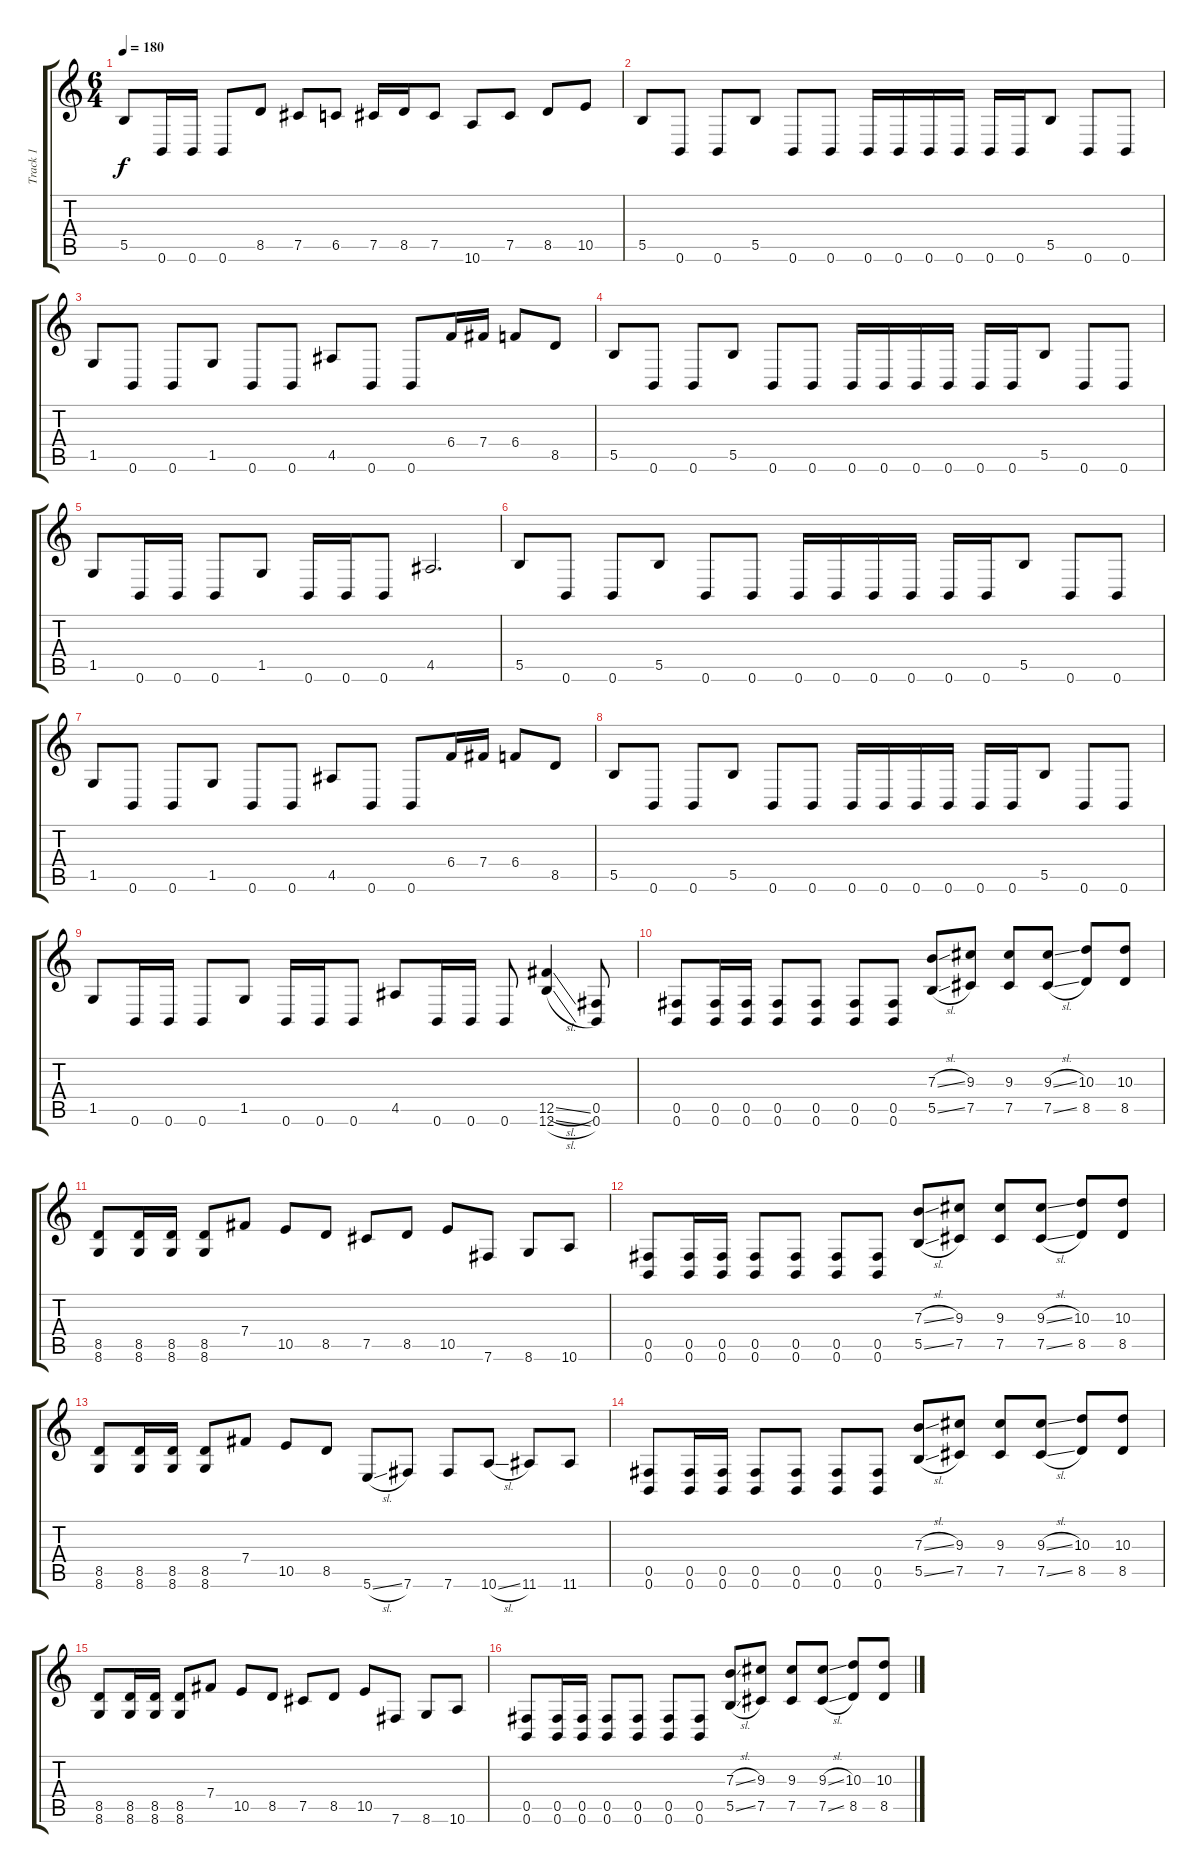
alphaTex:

\track ("Track 1" "Track 1") {instrument distortionguitar}
\staff {score tabs}
\tuning (Db4 Ab3 E3 B2 Gb2 B1) {hide}
\ts (6 4)
\tempo 180
\clef g2
\ks c
5.5.8{dy f} 0.6.16 0.6.16 0.6.8 8.5.8 7.5.8 6.5.8 7.5.16 8.5.16 7.5.8 10.6.8 7.5.8 8.5.8 10.5.8 |
5.5.8 0.6.8 0.6.8 5.5.8 0.6.8 0.6.8 0.6.16 0.6.16 0.6.16 0.6.16 0.6.16 0.6.16 5.5.8 0.6.8 0.6.8 |
1.5.8 0.6.8 0.6.8 1.5.8 0.6.8 0.6.8 4.5.8 0.6.8 0.6.8 6.4.16 7.4.16 6.4.8 8.5.8 |
5.5.8 0.6.8 0.6.8 5.5.8 0.6.8 0.6.8 0.6.16 0.6.16 0.6.16 0.6.16 0.6.16 0.6.16 5.5.8 0.6.8 0.6.8 |
1.5.8 0.6.16 0.6.16 0.6.8 1.5.8 0.6.16 0.6.16 0.6.8 4.5.2{d} |
5.5.8 0.6.8 0.6.8 5.5.8 0.6.8 0.6.8 0.6.16 0.6.16 0.6.16 0.6.16 0.6.16 0.6.16 5.5.8 0.6.8 0.6.8 |
1.5.8 0.6.8 0.6.8 1.5.8 0.6.8 0.6.8 4.5.8 0.6.8 0.6.8 6.4.16 7.4.16 6.4.8 8.5.8 |
5.5.8 0.6.8 0.6.8 5.5.8 0.6.8 0.6.8 0.6.16 0.6.16 0.6.16 0.6.16 0.6.16 0.6.16 5.5.8 0.6.8 0.6.8 |
1.5.8 0.6.16 0.6.16 0.6.8 1.5.8 0.6.16 0.6.16 0.6.8 4.5.8 0.6.16 0.6.16 0.6.8 (12.5{sl} 12.6{sl}).4 (0.5 0.6).8 |
(0.5 0.6).8 (0.5 0.6).16 (0.5 0.6).16 (0.5 0.6).8 (0.5 0.6).8 (0.5 0.6).8 (0.5 0.6).8 (7.3{sl} 5.5{sl}).8 (9.3 7.5).8 (9.3 7.5).8 (9.3{sl} 7.5{sl}).8 (10.3 8.5).8 (10.3 8.5).8 |
(8.5 8.6).8 (8.5 8.6).16 (8.5 8.6).16 (8.5 8.6).8 7.4.8 10.5.8 8.5.8 7.5.8 8.5.8 10.5.8 7.6.8 8.6.8 10.6.8 |
(0.5 0.6).8 (0.5 0.6).16 (0.5 0.6).16 (0.5 0.6).8 (0.5 0.6).8 (0.5 0.6).8 (0.5 0.6).8 (7.3{sl} 5.5{sl}).8 (9.3 7.5).8 (9.3 7.5).8 (9.3{sl} 7.5{sl}).8 (10.3 8.5).8 (10.3 8.5).8 |
(8.5 8.6).8 (8.5 8.6).16 (8.5 8.6).16 (8.5 8.6).8 7.4.8 10.5.8 8.5.8 5.6{sl}.8 7.6.8 7.6.8 10.6{sl}.8 11.6.8 11.6.8 |
(0.5 0.6).8 (0.5 0.6).16 (0.5 0.6).16 (0.5 0.6).8 (0.5 0.6).8 (0.5 0.6).8 (0.5 0.6).8 (7.3{sl} 5.5{sl}).8 (9.3 7.5).8 (9.3 7.5).8 (9.3{sl} 7.5{sl}).8 (10.3 8.5).8 (10.3 8.5).8 |
(8.5 8.6).8 (8.5 8.6).16 (8.5 8.6).16 (8.5 8.6).8 7.4.8 10.5.8 8.5.8 7.5.8 8.5.8 10.5.8 7.6.8 8.6.8 10.6.8 |
(0.5 0.6).8 (0.5 0.6).16 (0.5 0.6).16 (0.5 0.6).8 (0.5 0.6).8 (0.5 0.6).8 (0.5 0.6).8 (7.3{sl} 5.5{sl}).8 (9.3 7.5).8 (9.3 7.5).8 (9.3{sl} 7.5{sl}).8 (10.3 8.5).8 (10.3 8.5).8
